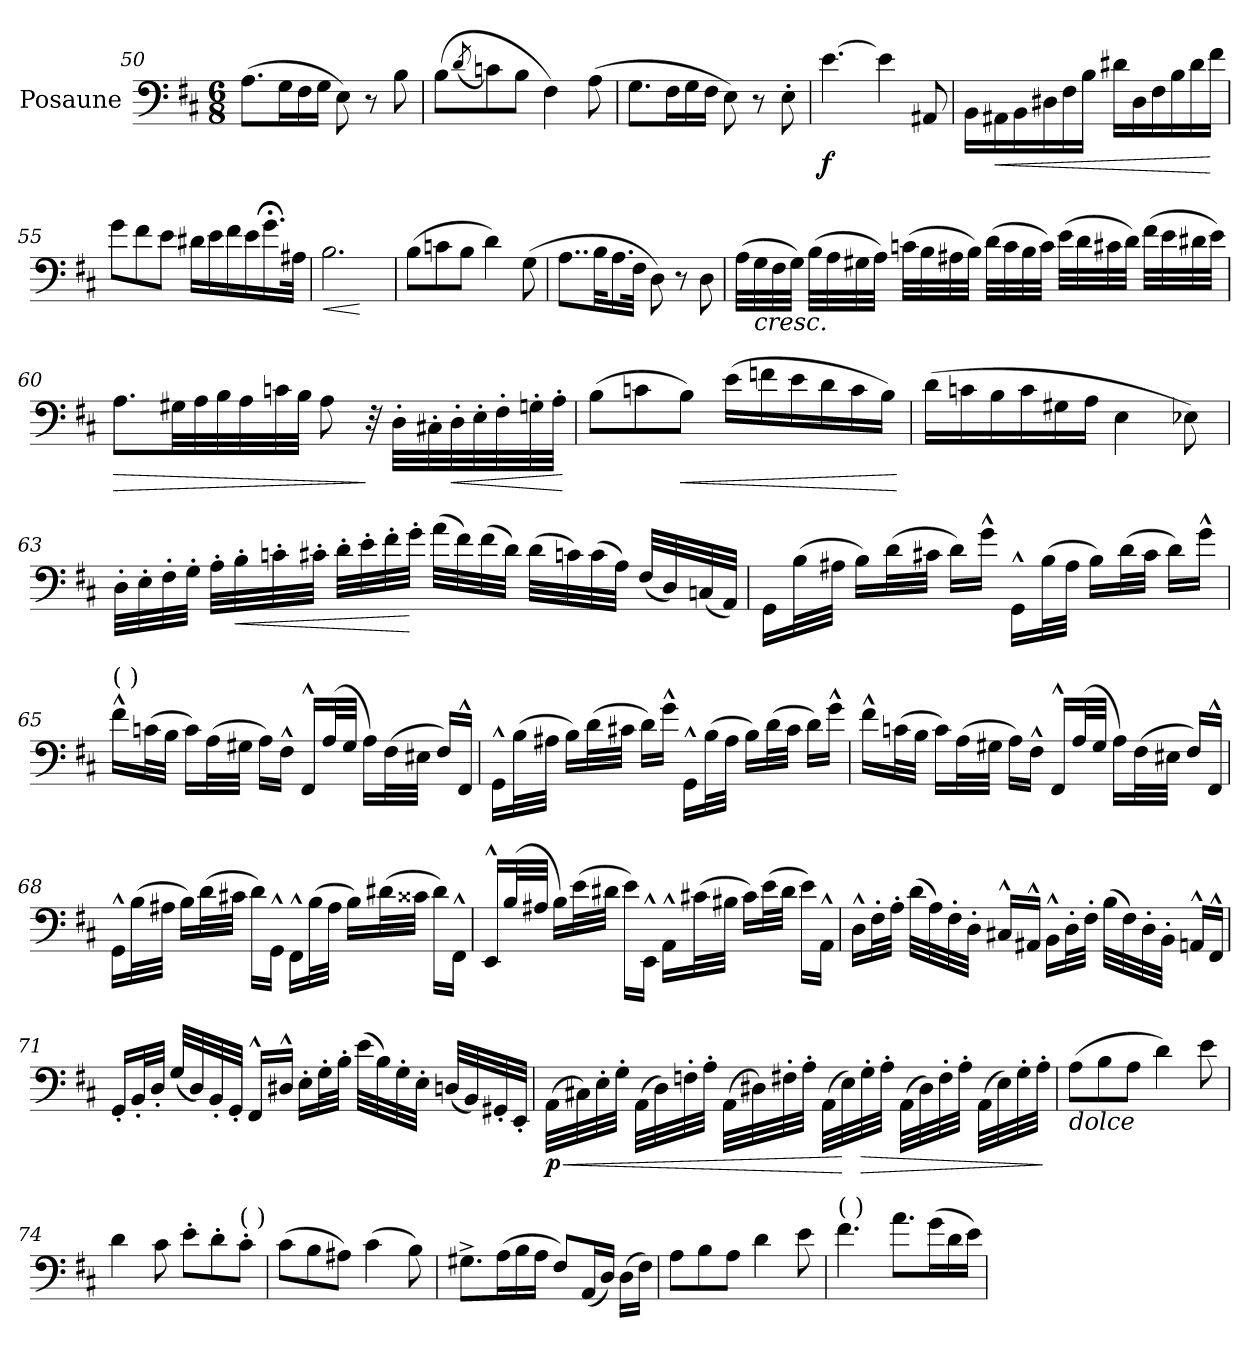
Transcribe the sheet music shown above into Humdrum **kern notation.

**kern	**dynam
*part1	*part1
*staff1	*staff1
*I"Posaune	*
*I'Psn.	*
*clefF4	*
*k[f#c#]	*
*M6/8	*
=50	=50
(>8.A\L	.
16G\L	.
16F#\	.
16G\JJ	.
8E\)	.
8r	.
8B\	.
=51	=51
(<8B\L	.
(<8qd/	.
8cn\)	.
8B\J	.
4F#\)	.
(>8A\	.
=52	=52
8.G\L	.
16F#\L	.
16G\	.
16F#\JJ	.
8E\)	.
8r	.
8E'\	.
=53	=53
!	!LO:DY:b
[4.e\	f
4e\]	.
8AA#X/	.
!!LO:PB:g=z
=54	=54
16BB\LL	.
!	!LO:HP:b
16AA#X\	<
16BB\	.
16D#X\	.
16F#\	.
16B\JJ	.
16d#X\LL	.
16D#\	.
16F#\	.
16B\	.
16d#\	.
16f#\JJ	[
=55	=55
8g\L	.
8f#\	.
8e\J	.
16d#X\LL	.
16e\	.
16f#\	.
16e\	.
16.g;<\	.
32A#X\JJk	.
=56	=56
!	!LO:HP:b
2.B\	<
.	[
=57	=57
(>8B\L	.
8cn\	.
8B\J	.
4d\)	.
(>8G\	.
=58	=58
8..A\L	.
32B\KL	.
16.A\	.
32F#\JJk	.
8D\)	.
8r	.
8D\	.
!!LO:LB:g=z
=59	=59
(>32A\LLL	.
!LO:TX:b:i:t=cresc.	!
32G\	.
32F#\	.
32G\JJJ)	.
(>32B\LLL	.
32A\	.
32G#X\	.
32A\JJJ)	.
(>32cn\LLL	.
32B\	.
32A#X\	.
32B\JJJ)	.
(>32d\LLL	.
32c\	.
32B\	.
32c\JJJ)	.
(>32e\LLL	.
32d\	.
32c#X\	.
32d\JJJ)	.
(>32f#\LLL	.
32e\	.
32d#X\	.
32e\JJJ)	.
!!LO:LB:g=z
=60	=60
!	!LO:HP:b
8.A\L	>
32G#X\LL	.
32A\	.
32B\	.
32A\	.
32cn\	.
32B\JJJ	.
8A\	.
32r	]
32D'\LLL	.
32C#X'\	.
!	!LO:HP:b
32D'\	<
32E'\	.
32F#'\	.
32Gn'\	.
32A'\JJJ	.
.	[
=61	=61
(>8B\L	.
8cn\	.
!	!LO:HP:b
8B\J)	<
(>16e\LL	.
16fn\	.
16e\	.
16d\	.
16c\	.
16B\JJ)	.
.	[
=62	=62
(>16d\LL	.
16cn\	.
16B\	.
16c\	.
16G#X\	.
16A\JJ	.
4E\	.
8E-X\)	.
!!LO:LB:g=z
=63	=63
32D'\LLL	.
32E'\	.
32F#'\	.
32G'\JJJ	.
32A'\LLL	.
!	!LO:HP:b
32B'\	<
32cn'\	.
32c#X'\JJJ	.
32d'\LLL	.
32e'\	.
32f#'\	.
32g'\JJJ	[
(>32a\LLL	.
32f#\)	.
(>32f#\	.
32d\JJJ)	.
(>32d\LLL	.
32cn\)	.
(>32c\	.
32A\JJJ)	.
(<32F#/LLL	.
32D/)	.
(<32Cn/	.
32AA/JJJ)	.
!!LO:LB:g=z
=64	=64
16GG\LL	.
(>32B\L	.
32A#X\JJJ	.
16B\LL)	.
(>32d\L	.
32c#X\JJJ	.
16d\LL)	.
16g^^\JJ	.
16GG^^\LL	.
(>32B\L	.
32A#\JJJ	.
16B\LL)	.
(>32d\L	.
32c#\JJJ	.
16d\LL)	.
16g^^\JJ	.
=65	=65
!LO:TX:a:t=(  )	!
16f#^^\LL	.
(>32cn\L	.
32B\JJJ	.
16c\LL)	.
(>32A\L	.
32G#X\JJJ	.
16A\LL)	.
16F#^^\JJ	.
16FF#^^/LL	.
(>32A/L	.
32G#/JJJ	.
16A\LL)	.
(>32F#\L	.
32E#X\JJJ	.
16F#/LL)	.
16FF#^^/JJ	.
!!LO:LB:g=z
=66	=66
16GG^^\LL	.
(>32B\L	.
32A#X\JJJ	.
16B\LL)	.
(>32d\L	.
32c#X\JJJ	.
16d\LL)	.
16g^^\JJ	.
16GG^^\LL	.
(>32B\L	.
32A#\JJJ	.
16B\LL)	.
(>32d\L	.
32c#\JJJ	.
16d\LL)	.
16g^^\JJ	.
=67	=67
16f#^^\LL	.
(>32cn\L	.
32B\JJJ	.
16c\LL)	.
(>32A\L	.
32G#X\JJJ	.
16A\LL)	.
16F#^^\JJ	.
16FF#^^/LL	.
(>32A/L	.
32G#/JJJ	.
16A\LL)	.
(>32F#\L	.
32E#X\JJJ	.
16F#/LL)	.
16FF#^^/JJ	.
!!LO:LB:g=z
=68	=68
16GG^^\LL	.
(>32B\L	.
32A#X\JJJ	.
16B\LL)	.
(>32d\L	.
32c#X\JJJ	.
16d\LL)	.
16GG^^\JJ	.
16FF#^^\LL	.
(>32B\L	.
32A#\JJJ	.
16B\LL)	.
(>32d#X\L	.
32c##X\JJJ	.
16d#\LL)	.
16FF#^^\JJ	.
=69	=69
16EE^^/LL	.
(>32B/L	.
32A#X/JJJ	.
16B\LL)	.
(>32e\L	.
32d#X\JJJ	.
16e\LL)	.
16EE^^\JJ	.
16AA^^\LL	.
(>32c#X\L	.
32B#X\JJJ	.
16c#\LL)	.
(>32e\L	.
32d#\JJJ	.
16e\LL)	.
16AA^^\JJ	.
!!LO:LB:g=z
=70	=70
16D^^\LL	.
32F#'\L	.
32A'\JJJ	.
(>32d\LLL	.
32A\)	.
32F#'\	.
32D'\JJJ	.
16C#X^^/LL	.
16AA#X^^/JJ	.
16BB^^\LL	.
32D'\L	.
32F#'\JJJ	.
(>32B\LLL	.
32F#\)	.
32D'\	.
32BB'\JJJ	.
16AAn^^/LL	.
16FF#^^/JJ	.
=71	=71
16GG'/LL	.
32BB'/L	.
32D'/JJJ	.
(<32G/LLL	.
32D/)	.
32BB'/	.
32GG'/JJJ	.
16FF#^^/LL	.
16D#X^^/JJ	.
16E'\LL	.
32G'\L	.
32B'\JJJ	.
(>32e\LLL	.
32B\)	.
32G'\	.
32E'\JJJ	.
(<32Dn/LLL	.
32BB/)	.
32GG#X'/	.
32EE'/JJJ	.
!!LO:LB:g=z
=72	=72
!	!LO:HP:b
!	!LO:DY:n=1:b
(>32AA\LLL	< p
32C#X\)	.
32E'\	.
32G'\JJJ	.
(>32AA\LLL	.
32D\)	.
32Fn'\	.
32A'\JJJ	.
(>32AA\LLL	.
32D#X\)	.
32F#X'\	.
32A'\JJJ	.
(>32AA\LLL	.
32E\)	[
!	!LO:HP:b
32G'\	>
32A'\JJJ	.
(>32AA\LLL	.
32D#\)	.
32F#'\	.
32A'\JJJ	.
(>32AA\LLL	.
32E\)	.
32G'\	.
32A'\JJJ	.
.	]
=73	=73
!LO:TX:b:i:t=dolce	!
(>8A\L	.
8B\	.
8A\J	.
4d\)	.
8e\	.
=74	=74
4d\	.
8c#\	.
8e'\L	.
8d'\	.
!LO:TX:a:t=( )	!
8c#'\J	.
=75	=75
(>8c#\L	.
8B\	.
8A#X\J)	.
(>4c#\	.
8B\)	.
!!LO:LB:g=z
=76	=76
8.G#X^\L	.
(>16A\L	.
16B\	.
16A\JJ	.
8F#/L)	.
(<16AA/L	.
16D/JJ)	.
(>16D\LL	.
16F#\JJ)	.
=77	=77
8A\L	.
8B\	.
8A\J	.
4d\	.
8e\	.
=78	=78
!LO:TX:a:t=( )	!
4.f#\	.
8.a\L	.
(>16g\L	.
16d\	.
16e\JJ)	.
=	=
*-	*-
